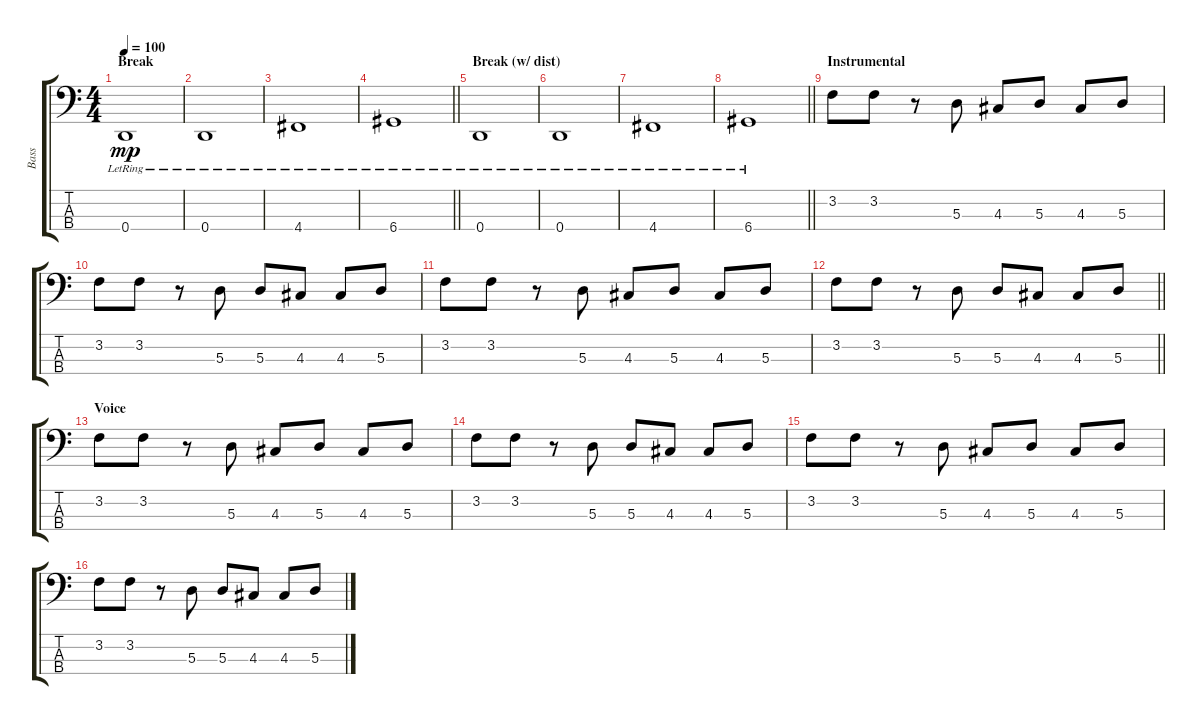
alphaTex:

\track ("Bass" "Bass") {instrument electricbassfinger}
\staff {score tabs}
\tuning (G2 D2 A1 D1) {hide}
\ts (4 4)
\section ("" "Break")
\tempo 100
\clef f4
\ks c
0.4{lr}.1{dy mp} |
0.4{lr}.1 |
4.4{lr}.1 |
\barLineRight lightlight
6.4{lr}.1 |
\section ("" "Break (w/ dist)")
0.4{lr}.1 |
0.4{lr}.1 |
4.4{lr}.1 |
\barLineRight lightlight
6.4{lr}.1 |
\section ("" "Instrumental")
3.2.8 3.2.8 r.8 5.3.8 4.3.8 5.3.8 4.3.8 5.3.8 |
3.2.8 3.2.8 r.8 5.3.8 5.3.8 4.3.8 4.3.8 5.3.8 |
3.2.8 3.2.8 r.8 5.3.8 4.3.8 5.3.8 4.3.8 5.3.8 |
\barLineRight lightlight
3.2.8 3.2.8 r.8 5.3.8 5.3.8 4.3.8 4.3.8 5.3.8 |
\section ("" "Voice")
3.2.8 3.2.8 r.8 5.3.8 4.3.8 5.3.8 4.3.8 5.3.8 |
3.2.8 3.2.8 r.8 5.3.8 5.3.8 4.3.8 4.3.8 5.3.8 |
3.2.8 3.2.8 r.8 5.3.8 4.3.8 5.3.8 4.3.8 5.3.8 |
3.2.8 3.2.8 r.8 5.3.8 5.3.8 4.3.8 4.3.8 5.3.8
